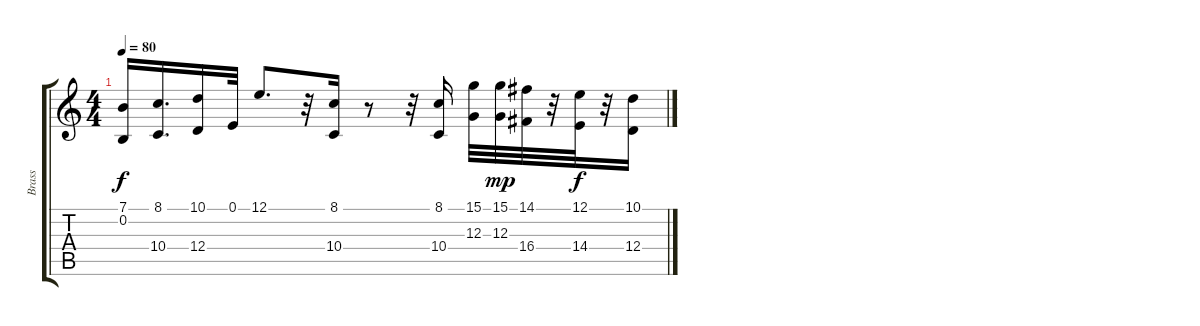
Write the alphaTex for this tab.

\track ("Brass" "Brass") {instrument brasssection}
\staff {score tabs}
\tuning (E4 B3 G3 D3 A2 E2) {hide}
\ts (4 4)
\tempo 80
\clef g2
\ks c
(7.1 0.2).16{dy f volume 3} (8.1 10.4).16{d volume 3} (10.1 12.4).16{volume 3} 0.1.32{volume 2} 12.1.8{d} r.32 (8.1 10.4).16{volume 2} r.8 r.32 (8.1 10.4).16{volume 1} (15.1 12.3).32{volume 1} (15.1 12.3).32{dy mp} (14.1 16.4).32 r.32 (12.1 14.4).32{dy f volume 0} r.32 (10.1 12.4).16{volume 0}
